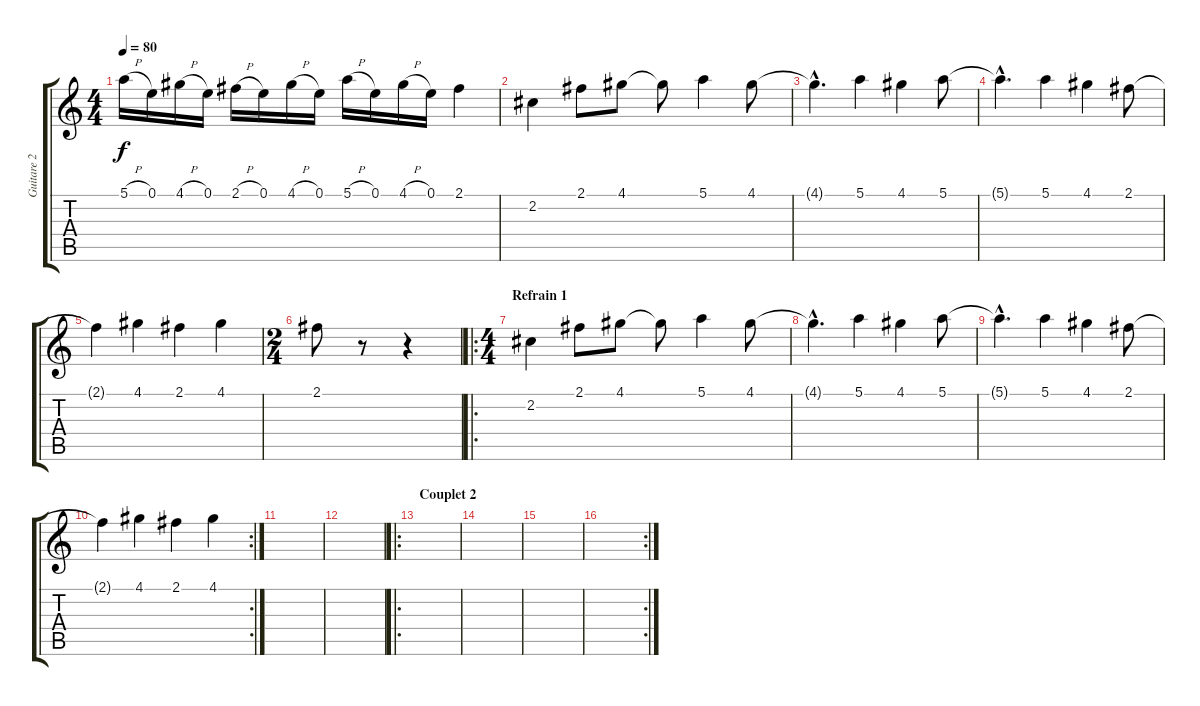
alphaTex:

\track ("Guitare 2" "Guitare 2") {instrument distortionguitar}
\staff {score tabs}
\tuning (E4 B3 G3 D3 A2 E2) {hide}
\ts (4 4)
\tempo 80
\clef g2
\ks c
5.1{h}.16{dy f} 0.1.16 4.1{h}.16 0.1.16 2.1{h}.16 0.1.16 4.1{h}.16 0.1.16 5.1{h}.16 0.1.16 4.1{h}.16 0.1.16 2.1.4 |
2.2.4 2.1.8 4.1.8 4.1{t}.8 5.1.4 4.1.8 |
4.1{hac t}.4{d} 5.1.4 4.1.4 5.1.8 |
5.1{hac t}.4{d} 5.1.4 4.1.4 2.1.8 |
2.1{t}.4 4.1.4 2.1.4 4.1.4 |
\ts (2 4)
2.1.8 r.8 r.4 |
\ro
\ts (4 4)
\section ("" "Refrain 1")
2.2.4 2.1.8 4.1.8 4.1{t}.8 5.1.4 4.1.8 |
4.1{hac t}.4{d} 5.1.4 4.1.4 5.1.8 |
5.1{hac t}.4{d} 5.1.4 4.1.4 2.1.8 |
\rc 2
2.1{t}.4 4.1.4 2.1.4 4.1.4 |
|
|
\ro
\section ("" "Couplet 2")
|
|
|
\rc 2
